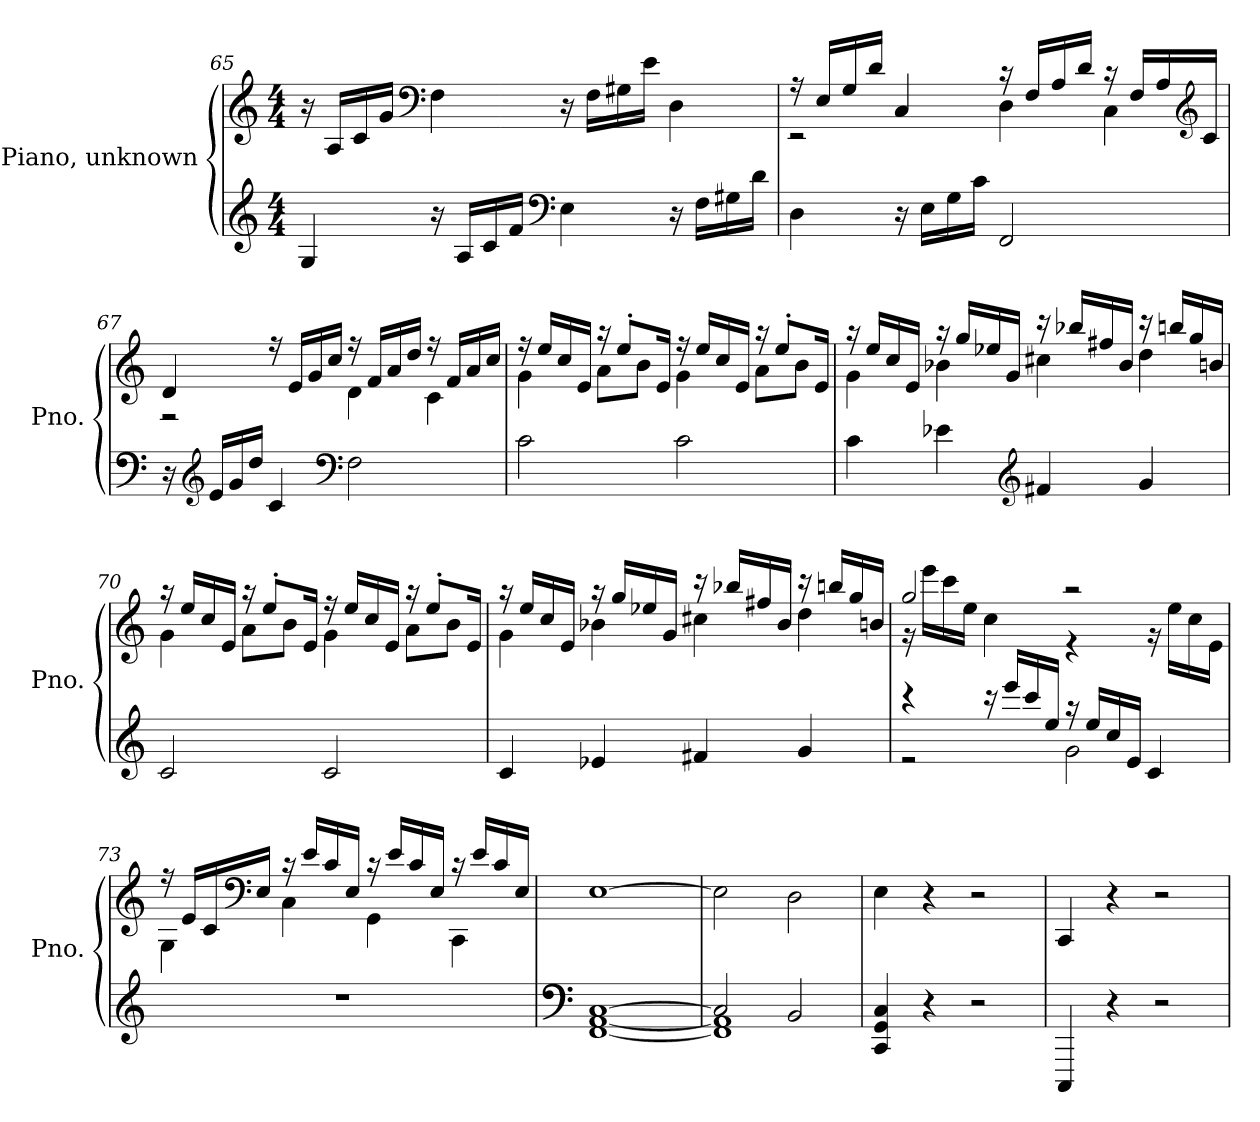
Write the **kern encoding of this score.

**kern	**kern
*part1	*part1
*staff2	*staff1
*I"Piano, unknown	*
*I'Pno.	*
!!LO:LB:g=z
*clefG2	*clefG2
*k[]	*k[]
*M4/4	*M4/4
=65	=65
4G/	16r
.	16A/LL
.	16c/
.	16g/JJ
*	*clefF4
16r	4F\
16A/LL	.
16c/	.
16f/JJ	.
*clefF4	*
4E\	16r
.	16F\LL
.	16G#X\
.	16e\JJ
16r	4D\
16F\LL	.
16G#X\	.
16d\JJ	.
=66	=66
*	*^
4D\	16r	2r
.	16E/LL	.
.	16G/	.
.	16d/JJ	.
16r	4C/	.
16E\LL	.	.
16G\	.	.
16c\JJ	.	.
2FF/	16r	4D\
.	16F/LL	.
.	16A/	.
.	16d/JJ	.
.	16r	4C\
.	16F/LL	.
.	16A/	.
*	*clefG2	*
.	16c/JJ	.
!!LO:PB:g=z	!!
=67	=67	=67
16r	4d/	2r
*clefG2	*	*
16e/LL	.	.
16g/	.	.
16dd/JJ	.	.
4c/	16r	.
.	16e/LL	.
.	16g/	.
.	16cc/JJ	.
*clefF4	*	*
2F\	16r	4d\
.	16f/LL	.
.	16a/	.
.	16dd/JJ	.
.	16r	4c\
.	16f/LL	.
.	16a/	.
.	16cc/JJ	.
=68	=68	=68
2c\	16r	4g\
.	16ee/LL	.
.	16cc/	.
.	16e/JJ	.
.	16r	8a\L
.	8ee'/L	.
.	.	8b\J
.	16e/Jk	.
2c\	16r	4g\
.	16ee/LL	.
.	16cc/	.
.	16e/JJ	.
.	16r	8a\L
.	8ee'/L	.
.	.	8b\J
.	16e/Jk	.
!!LO:LB:g=z	!!
=69	=69	=69
4c\	16r	4g\
.	16ee/LL	.
.	16cc/	.
.	16e/JJ	.
4e-X\	16r	4b-X\
.	16gg/LL	.
.	16ee-X/	.
.	16g/JJ	.
*clefG2	*	*
4f#X/	16r	4cc#X\
.	16bb-X/LL	.
.	16ff#X/	.
.	16b-/JJ	.
4g/	16r	4dd\
.	16bbn/LL	.
.	16gg/	.
.	16bn/JJ	.
=70	=70	=70
2c/	16r	4g\
.	16ee/LL	.
.	16cc/	.
.	16e/JJ	.
.	16r	8a\L
.	8ee'/L	.
.	.	8b\J
.	16e/Jk	.
2c/	16r	4g\
.	16ee/LL	.
.	16cc/	.
.	16e/JJ	.
.	16r	8a\L
.	8ee'/L	.
.	.	8b\J
.	16e/Jk	.
!!LO:LB:g=z	!!
=71	=71	=71
4c/	16r	4g\
.	16ee/LL	.
.	16cc/	.
.	16e/JJ	.
4e-X/	16r	4b-X\
.	16gg/LL	.
.	16ee-X/	.
.	16g/JJ	.
4f#X/	16r	4cc#X\
.	16bb-X/LL	.
.	16ff#X/	.
.	16b-/JJ	.
4g/	16r	4dd\
.	16bbn/LL	.
.	16gg/	.
.	16bn/JJ	.
=72	=72	=72
*^	*	*
4r	2r	2gg/	16r
.	.	.	16eee\LL
.	.	.	16ccc\
.	.	.	16ee\JJ
16r	.	.	4cc\
16eee/LL	.	.	.
16ccc/	.	.	.
16ee/JJ	.	.	.
16r	2g\	2r	4r
16ee/LL	.	.	.
16cc/	.	.	.
16e/JJ	.	.	.
4c/	.	.	16r
.	.	.	16ee\LL
.	.	.	16cc\
.	.	.	16e\JJ
*v	*v	*	*
!!LO:LB:g=z	!!
=73	=73	=73
1r	16r	4G\
.	16e/LL	.
.	16c/	.
*	*clefF4	*
.	16E/JJ	.
.	16r	4C\
.	16e/LL	.
.	16c/	.
.	16E/JJ	.
.	16r	4GG\
.	16e/LL	.
.	16c/	.
.	16E/JJ	.
.	16r	4CC\
.	16e/LL	.
.	16c/	.
.	16E/JJ	.
*	*v	*v
=74	=74
*clefF4	*
*^	*
[1C	[1FF [1AA	[1E
=75	=75	=75
2C/]	1FF] 1AA]	2E\]
2BB/	.	2D\
*v	*v	*
=76	=76
4CC/ 4GG/ 4C/	4E\
4r	4r
2r	2r
=77	=77
4CCC/	4CC/
4r	4r
2r	2r
=	=
*-	*-
